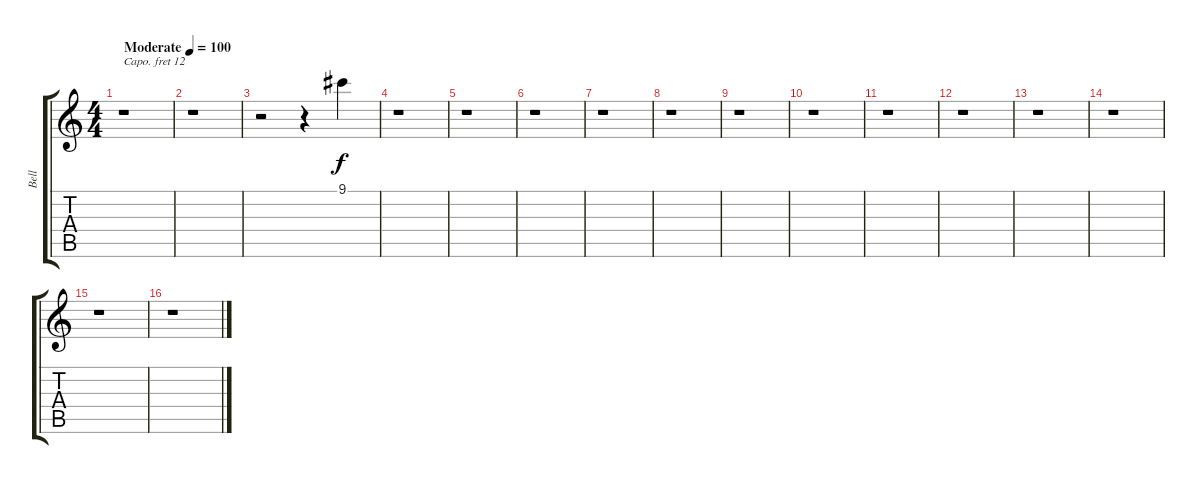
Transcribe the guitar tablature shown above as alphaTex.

\track ("Bell" "Bell") {instrument tubularbells}
\staff {score tabs}
\capo 12
\tuning (E4 B3 G3 D3 A2 E2) {hide}
\ts (4 4)
\tempo (100 "Moderate")
\clef g2
\ks c
r.1{dy f instrument tubularbells} |
r.1 |
r.2 r.4 9.1.4 |
r.1 |
r.1 |
r.1 |
r.1 |
r.1 |
r.1 |
r.1 |
r.1 |
r.1 |
r.1 |
r.1 |
r.1 |
r.1
